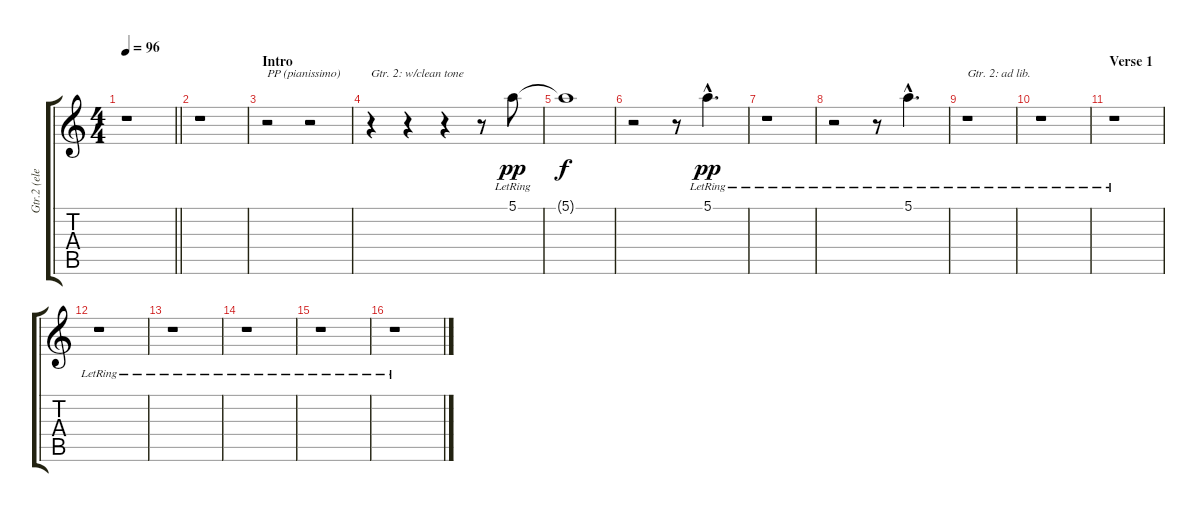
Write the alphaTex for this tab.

\track ("Gtr.2 (elec.)" "Gtr.2 (ele") {instrument electricguitarjazz}
\staff {score tabs}
\tuning (E4 B3 G3 D3 A2 E2) {hide}
\ts (4 4)
\tempo 96
\clef g2
\barLineRight lightlight
\ks c
r.1{dy pp instrument electricguitarjazz} |
r.1 |
\section ("" "Intro")
r.2{txt "PP (pianissimo)"} r.2 |
r.4{txt "Gtr. 2: w/clean tone"} r.4 r.4 r.8 5.1{lr}.8 |
5.1{t}.1{dy f} |
r.2 r.8 5.1{hac lr}.4{d dy pp} |
r.1 |
r.2 r.8 5.1{hac lr}.4{d} |
r.1{txt "Gtr. 2: ad lib."} |
r.1 |
\section ("" "Verse 1")
r.1 |
r.1 |
r.1 |
r.1 |
r.1 |
r.1
